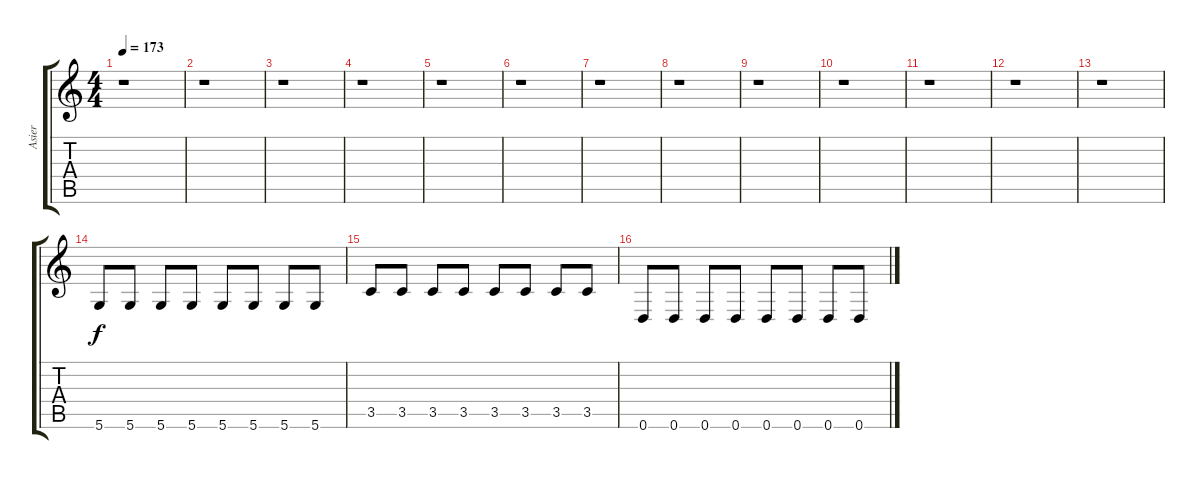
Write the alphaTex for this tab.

\track ("Asier" "Asier") {instrument distortionguitar}
\staff {score tabs}
\tuning (E4 B3 G3 D3 A2 D2) {hide}
\ts (4 4)
\tempo 173
\clef g2
\ks c
r.1{dy f instrument distortionguitar} |
r.1 |
r.1 |
r.1 |
r.1 |
r.1 |
r.1 |
r.1 |
r.1 |
r.1 |
r.1 |
r.1 |
r.1 |
5.6.8 5.6.8 5.6.8 5.6.8 5.6.8 5.6.8 5.6.8 5.6.8 |
3.5.8 3.5.8 3.5.8 3.5.8 3.5.8 3.5.8 3.5.8 3.5.8 |
0.6.8 0.6.8 0.6.8 0.6.8 0.6.8 0.6.8 0.6.8 0.6.8
